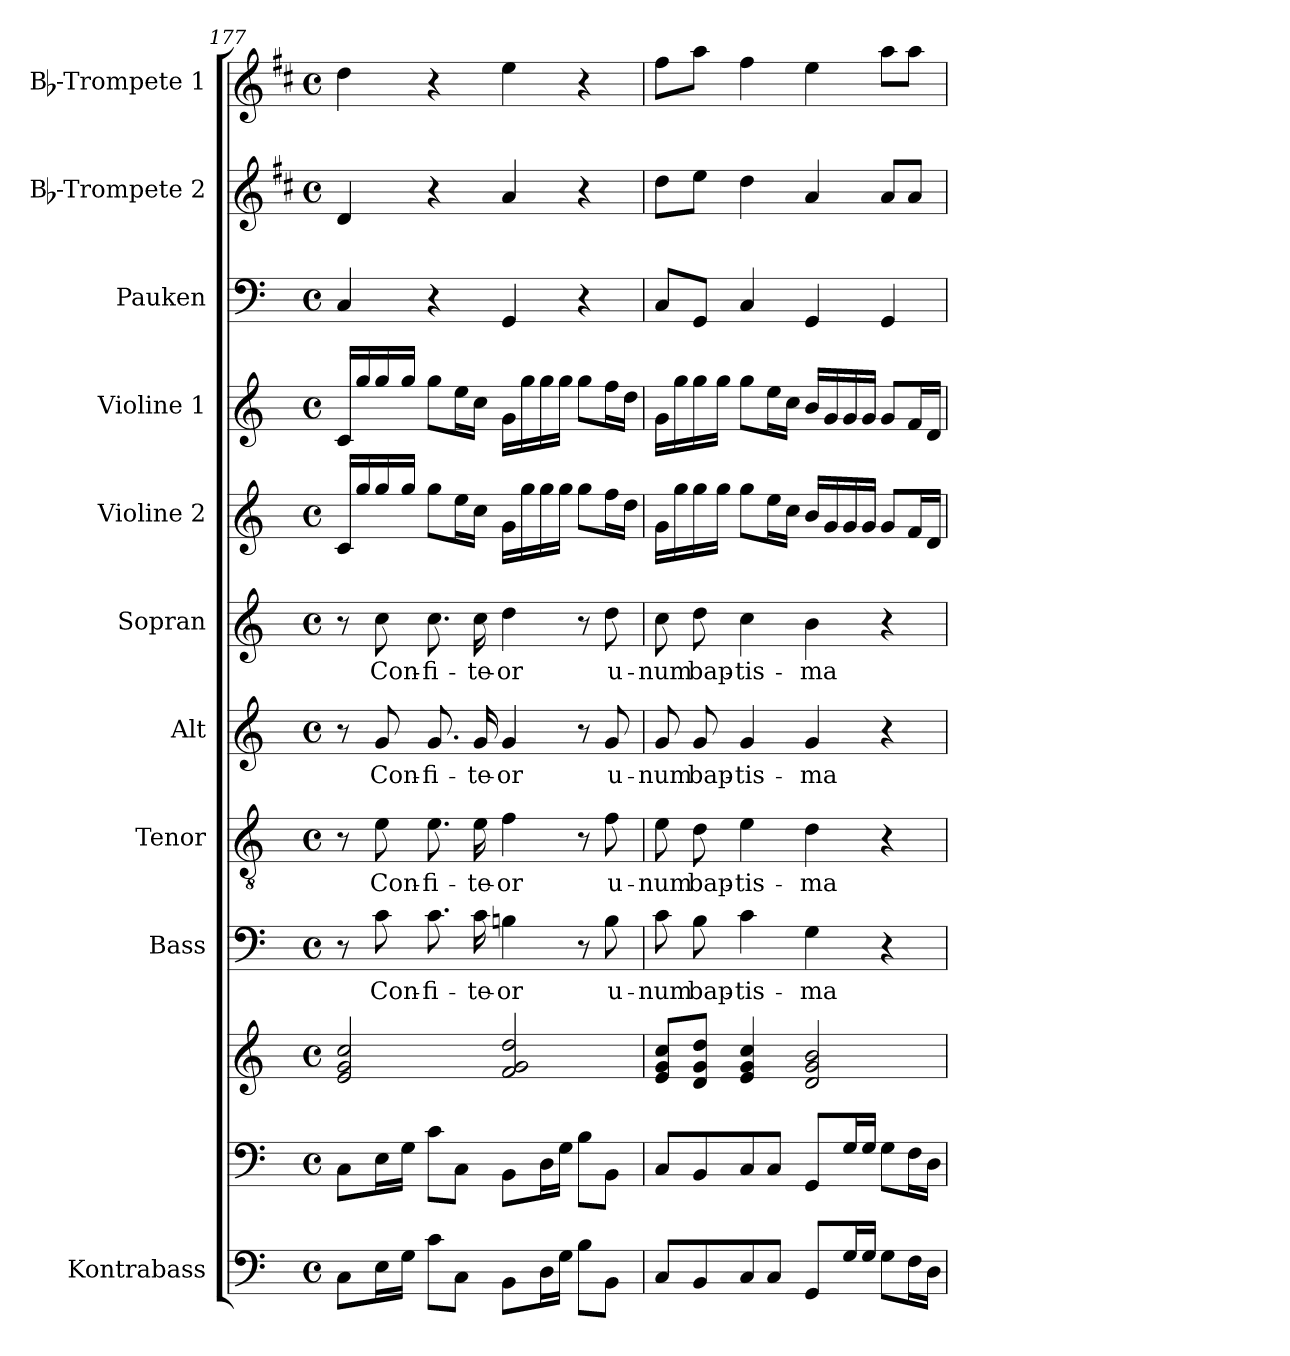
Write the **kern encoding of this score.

**kern	**kern	**kern	**kern	**text	**kern	**text	**kern	**text	**kern	**text	**kern	**kern	**kern	**kern	**kern
*part11	*part10	*part10	*part9	*part9	*part8	*part8	*part7	*part7	*part6	*part6	*part5	*part4	*part3	*part2	*part1
*staff12	*staff11	*staff10	*staff9	*staff9	*staff8	*staff8	*staff7	*staff7	*staff6	*staff6	*staff5	*staff4	*staff3	*staff2	*staff1
*I"Kontrabass	*	*	*I"Bass	*	*I"Tenor	*	*I"Alt	*	*I"Sopran	*	*I"Violine 2	*I"Violine 1	*I"Pauken	*I"Bb-Trompete 2	*I"Bb-Trompete 1
*I'Kb.	*	*	*I'B.	*	*I'T.	*	*I'A.	*	*I'S.	*	*I'Vl. 2	*I'Vl. 1	*I'Pk.	*I'Bb Trp. 2	*I'Bb Trp. 1
*clefF4	*clefF4	*clefG2	*clefF4	*	*clefGv2	*	*clefG2	*	*clefG2	*	*clefG2	*clefG2	*clefF4	*clefG2	*clefG2
*ITrd7c12	*	*	*	*	*	*	*	*	*	*	*	*	*	*ITrd1c2	*ITrd1c2
*k[]	*k[]	*k[]	*k[]	*	*k[]	*	*k[]	*	*k[]	*	*k[]	*k[]	*k[]	*k[]	*k[]
*C:	*C:	*C:	*C:	*	*C:	*	*C:	*	*C:	*	*C:	*C:	*C:	*C:	*C:
*M4/4	*M4/4	*M4/4	*M4/4	*	*M4/4	*	*M4/4	*	*M4/4	*	*M4/4	*M4/4	*M4/4	*M4/4	*M4/4
*met(c)	*met(c)	*met(c)	*met(c)	*	*met(c)	*	*met(c)	*	*met(c)	*	*met(c)	*met(c)	*met(c)	*met(c)	*met(c)
=177	=177	=177	=177	=177	=177	=177	=177	=177	=177	=177	=177	=177	=177	=177	=177
8CC\L	8C\L	2e/ 2g/ 2cc/	8r	.	8r	.	8r	.	8r	.	16c/LL	16c/LL	4C/	4c/	4cc\
.	.	.	.	.	.	.	.	.	.	.	16gg/	16gg/	.	.	.
!	!	!	!	!LO:LY:b	!	!LO:LY:b	!	!LO:LY:b	!	!LO:LY:b	!	!	!	!	!
16EE\L	16E\L	.	8c\	Con-	8e\	Con-	8g/	Con-	8cc\	Con-	16gg/	16gg/	.	.	.
16GG\JJ	16G\JJ	.	.	.	.	.	.	.	.	.	16gg/JJ	16gg/JJ	.	.	.
!	!	!	!	!LO:LY:b	!	!LO:LY:b	!	!LO:LY:b	!	!LO:LY:b	!	!	!	!	!
8C\L	8c\L	.	8.c\	-fi-	8.e\	-fi-	8.g/	-fi-	8.cc\	-fi-	8gg\L	8gg\L	4r	4r	4r
8CC\J	8C\J	.	.	.	.	.	.	.	.	.	16ee\L	16ee\L	.	.	.
!	!	!	!	!LO:LY:b	!	!LO:LY:b	!	!LO:LY:b	!	!LO:LY:b	!	!	!	!	!
.	.	.	16c\	-te-	16e\	-te-	16g/	-te-	16cc\	-te-	16cc\JJ	16cc\JJ	.	.	.
!	!	!	!	!LO:LY:b	!	!LO:LY:b	!	!LO:LY:b	!	!LO:LY:b	!	!	!	!	!
8BBB\L	8BB\L	2f/ 2g/ 2dd/	4Bn\	-or	4f\	-or	4g/	-or	4dd\	-or	16g\LL	16g\LL	4GG/	4g/	4dd\
.	.	.	.	.	.	.	.	.	.	.	16gg\	16gg\	.	.	.
16DD\L	16D\L	.	.	.	.	.	.	.	.	.	16gg\	16gg\	.	.	.
16GG\JJ	16G\JJ	.	.	.	.	.	.	.	.	.	16gg\JJ	16gg\JJ	.	.	.
8BB\L	8B\L	.	8r	.	8r	.	8r	.	8r	.	8gg\L	8gg\L	4r	4r	4r
!	!	!	!	!LO:LY:b	!	!LO:LY:b	!	!LO:LY:b	!	!LO:LY:b	!	!	!	!	!
8BBB\J	8BB\J	.	8B\	u-	8f\	u-	8g/	u-	8dd\	u-	16ff\L	16ff\L	.	.	.
.	.	.	.	.	.	.	.	.	.	.	16dd\JJ	16dd\JJ	.	.	.
=178	=178	=178	=178	=178	=178	=178	=178	=178	=178	=178	=178	=178	=178	=178	=178
!	!	!	!	!LO:LY:b	!	!LO:LY:b	!	!LO:LY:b	!	!LO:LY:b	!	!	!	!	!
8CC/L	8C/L	8e/ 8g/ 8cc/L	8c\	-num	8e\	-num	8g/	-num	8cc\	-num	16g\LL	16g\LL	8C/L	8cc\L	8ee\L
.	.	.	.	.	.	.	.	.	.	.	16gg\	16gg\	.	.	.
!	!	!	!	!LO:LY:b	!	!LO:LY:b	!	!LO:LY:b	!	!LO:LY:b	!	!	!	!	!
8BBB/	8BB/	8d/ 8g/ 8dd/J	8B\	bap-	8d\	bap-	8g/	bap-	8dd\	bap-	16gg\	16gg\	8GG/J	8dd\J	8gg\J
.	.	.	.	.	.	.	.	.	.	.	16gg\JJ	16gg\JJ	.	.	.
!	!	!	!	!LO:LY:b	!	!LO:LY:b	!	!LO:LY:b	!	!LO:LY:b	!	!	!	!	!
8CC/	8C/	4e/ 4g/ 4cc/	4c\	-tis-	4e\	-tis-	4g/	-tis-	4cc\	-tis-	8gg\L	8gg\L	4C/	4cc\	4ee\
8CC/J	8C/J	.	.	.	.	.	.	.	.	.	16ee\L	16ee\L	.	.	.
.	.	.	.	.	.	.	.	.	.	.	16cc\JJ	16cc\JJ	.	.	.
!	!	!	!	!LO:LY:b	!	!LO:LY:b	!	!LO:LY:b	!	!LO:LY:b	!	!	!	!	!
8GGG/L	8GG/L	2d/ 2g/ 2b/	4G\	-ma	4d\	-ma	4g/	-ma	4b\	-ma	16b/LL	16b/LL	4GG/	4g/	4dd\
.	.	.	.	.	.	.	.	.	.	.	16g/	16g/	.	.	.
16GG/L	16G/L	.	.	.	.	.	.	.	.	.	16g/	16g/	.	.	.
16GG/JJ	16G/JJ	.	.	.	.	.	.	.	.	.	16g/JJ	16g/JJ	.	.	.
8GG\L	8G\L	.	4r	.	4r	.	4r	.	4r	.	8g/L	8g/L	4GG/	8g/L	8gg\L
16FF\L	16F\L	.	.	.	.	.	.	.	.	.	16f/L	16f/L	.	8g/J	8gg\J
16DD\JJ	16D\JJ	.	.	.	.	.	.	.	.	.	16d/JJ	16d/JJ	.	.	.
=	=	=	=	=	=	=	=	=	=	=	=	=	=	=	=
*-	*-	*-	*-	*-	*-	*-	*-	*-	*-	*-	*-	*-	*-	*-	*-
